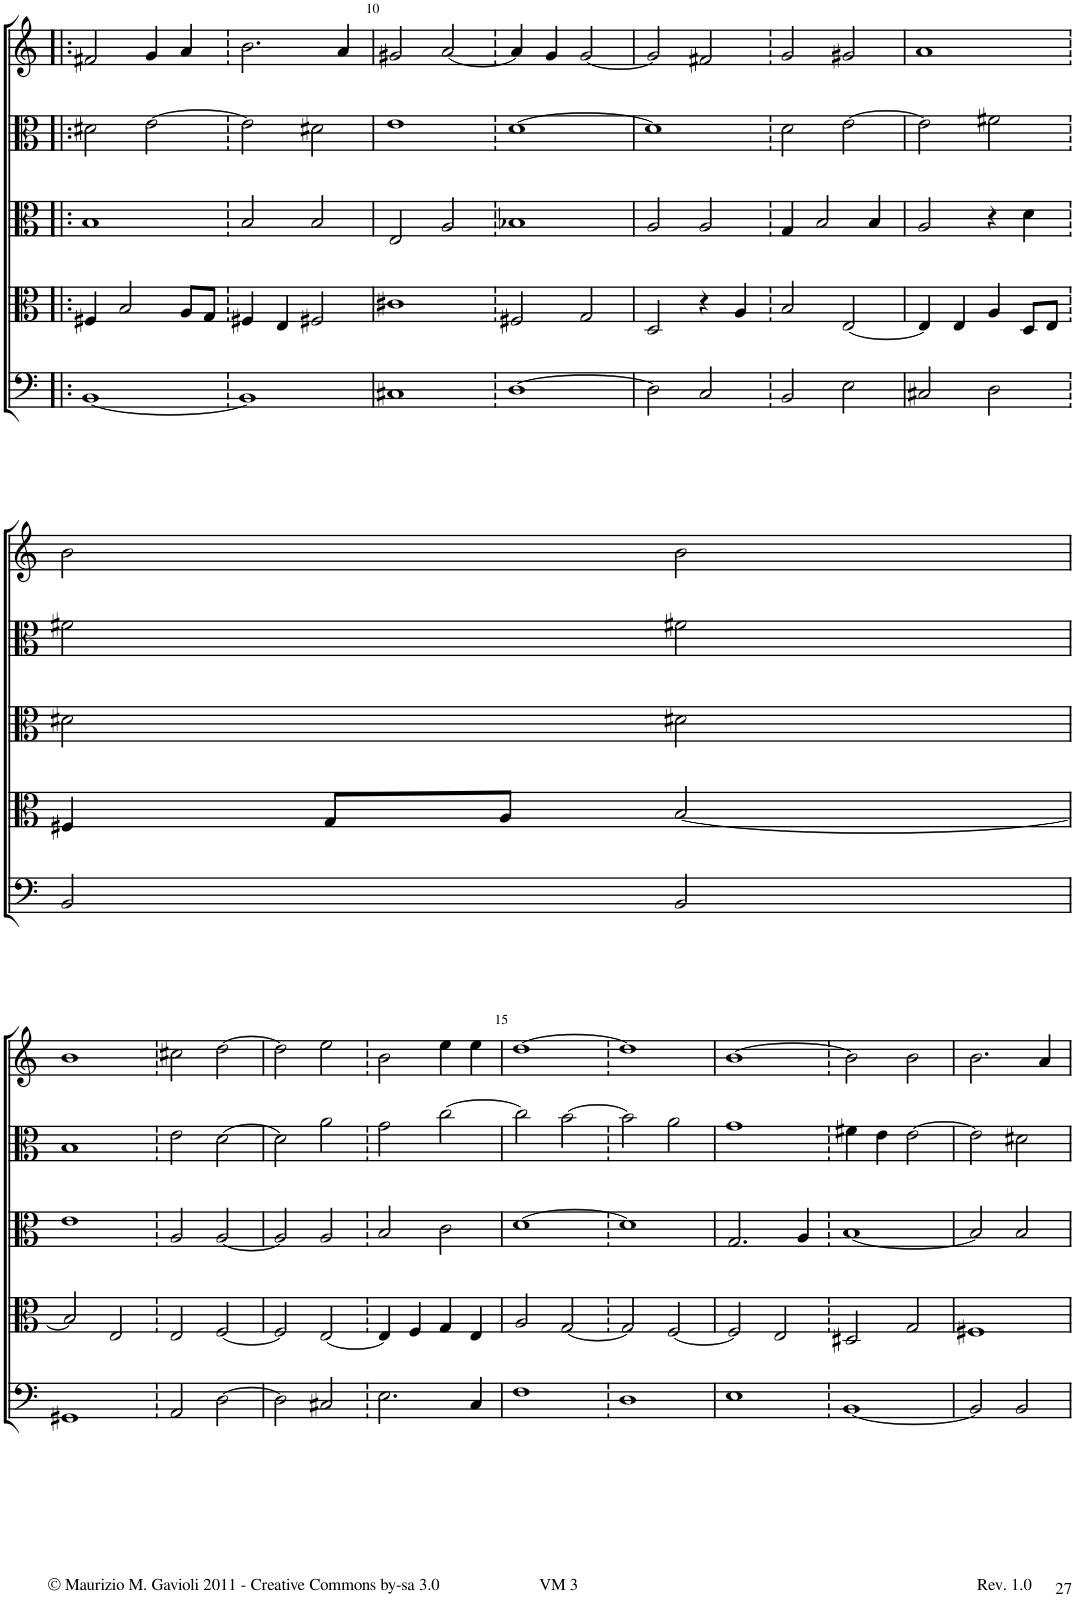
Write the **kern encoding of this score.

**kern	**kern	**kern	**kern	**kern
*part5	*part4	*part3	*part2	*part1
*staff5	*staff4	*staff3	*staff2	*staff1
*I"Bassus	*I"Quintus	*I"Tenor	*I"Altus	*I"Cantus
!!LO:PB:g=z
*clefF4	*clefC3	*clefC3	*clefC3	*clefG2
*k[]	*k[]	*k[]	*k[]	*k[]
*M2/2	*M2/2	*M2/2	*M2/2	*M2/2
=9!|:	=9!|:	=9!|:	=9!|:	=9!|:
[1BB	4F#X/	1B	2d#X\	2f#X/
.	2B/	.	.	.
.	.	.	[2e\	4g/
.	8A/L	.	.	4a/
.	8G/J	.	.	.
=9X131	=9X131	=9X131	=9X131	=9X131
1BB]	4F#X/	2B/	2e\]	2.b\
.	4E/	.	.	.
.	2F#X/	2B/	2d#X\	.
.	.	.	.	4a/
=10	=10	=10	=10	=10
1C#X	1c#X	2E/	1e	2g#X/
.	.	2A/	.	[2a/
=10X132	=10X132	=10X132	=10X132	=10X132
[1D	2F#X/	1B-X	[1d	4a/]
.	.	.	.	4g/
.	2G/	.	.	[2g/
=11	=11	=11	=11	=11
2D\]	2D/	2A/	1d]	2g/]
2C/	4r	2A/	.	2f#X/
.	4A/	.	.	.
=11X133	=11X133	=11X133	=11X133	=11X133
2BB/	2B/	4G/	2d\	2g/
.	.	2B/	.	.
2E\	[2E/	.	[2e\	2g#X/
.	.	4B/	.	.
=12	=12	=12	=12	=12
2C#X/	4E/]	2A/	2e\]	1a
.	4E/	.	.	.
2D\	4A/	4r	2f#X\	.
.	8D/L	4d\	.	.
.	8E/J	.	.	.
!!LO:LB:g=z
=12X134	=12X134	=12X134	=12X134	=12X134
2BB/	4F#X/	2d#X\	2f#X\	2b\
.	8G/L	.	.	.
.	8A/J	.	.	.
2BB/	[2B/	2d#X\	2f#X\	2b\
!!LO:LB:g=z
=13	=13	=13	=13	=13
1GG#X	2B/]	1e	1B	1b
.	2E/	.	.	.
=13X135	=13X135	=13X135	=13X135	=13X135
2AA/	2E/	2A/	2e\	2cc#X\
[2D\	[2F/	[2A/	[2d\	[2dd\
=14	=14	=14	=14	=14
2D\]	2F/]	2A/]	2d\]	2dd\]
2C#X/	[2E/	2A/	2a\	2ee\
=14X136	=14X136	=14X136	=14X136	=14X136
2.E\	4E/]	2B/	2g\	2b\
.	4F/	.	.	.
.	4G/	2c\	[2cc\	4ee\
4C/	4E/	.	.	4ee\
=15	=15	=15	=15	=15
1F	2A/	[1d	2cc\]	[1dd
.	[2G/	.	[2b\	.
=15X137	=15X137	=15X137	=15X137	=15X137
1D	2G/]	1d]	2b\]	1dd]
.	[2F/	.	2a\	.
=16	=16	=16	=16	=16
1E	2F/]	2.G/	1g	[1b
.	2E/	.	.	.
.	.	4A/	.	.
=16X138	=16X138	=16X138	=16X138	=16X138
[1BB	2D#X/	[1B	4f#X\	2b\]
.	.	.	4e\	.
.	2G/	.	[2e\	2b\
=17	=17	=17	=17	=17
2BB/]	1F#X	2B/]	2e\]	2.b\
2BB/	.	2B/	2d#X\	.
.	.	.	.	4a/
=	=	=	=	=
*-	*-	*-	*-	*-
